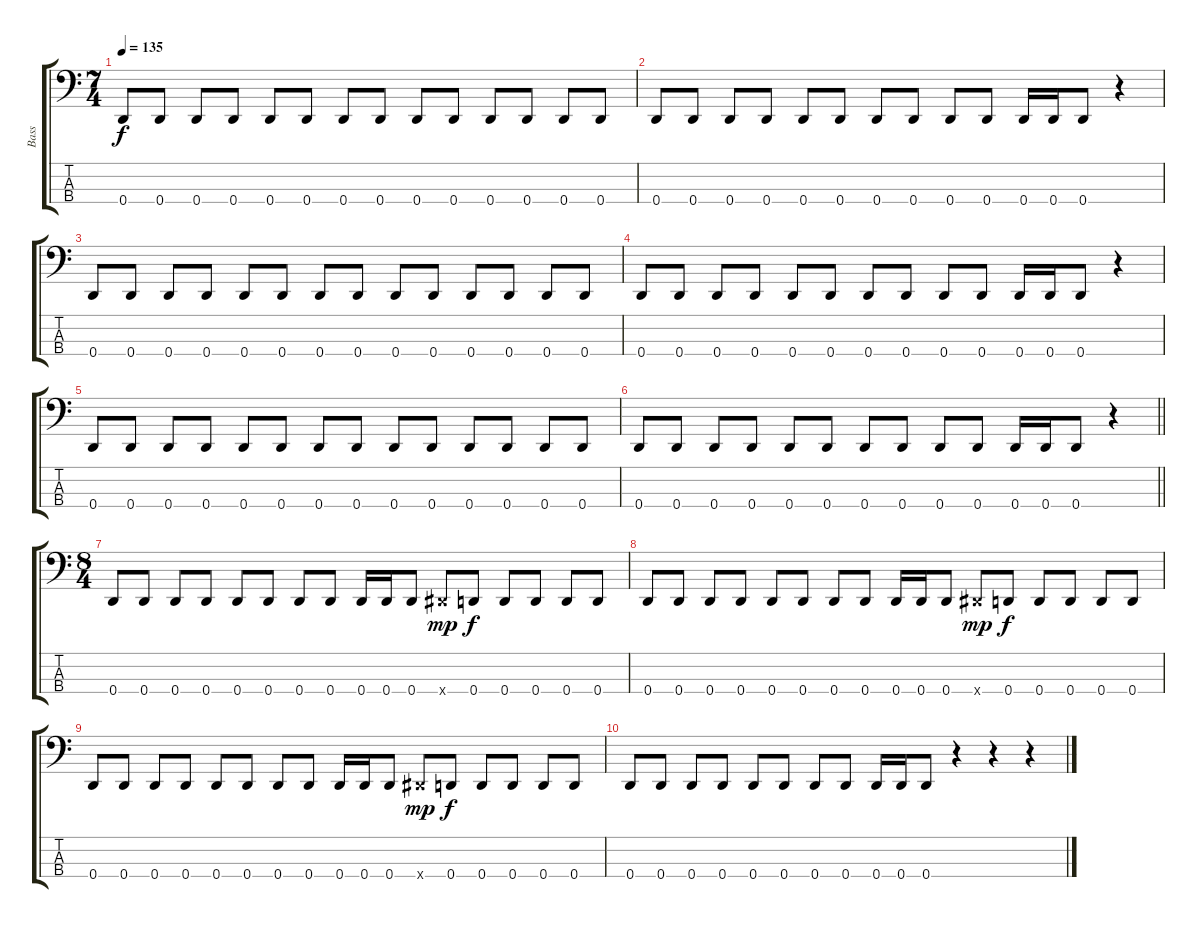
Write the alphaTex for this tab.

\track ("Bass" "Bass") {instrument electricbassfinger}
\staff {score tabs}
\tuning (F2 C2 G1 D1) {hide}
\ts (7 4)
\tempo 135
\clef f4
\ks c
0.4.8{dy f} 0.4.8 0.4.8 0.4.8 0.4.8 0.4.8 0.4.8 0.4.8 0.4.8 0.4.8 0.4.8 0.4.8 0.4.8 0.4.8 |
0.4.8 0.4.8 0.4.8 0.4.8 0.4.8 0.4.8 0.4.8 0.4.8 0.4.8 0.4.8 0.4.16 0.4.16 0.4.8 r.4 |
0.4.8 0.4.8 0.4.8 0.4.8 0.4.8 0.4.8 0.4.8 0.4.8 0.4.8 0.4.8 0.4.8 0.4.8 0.4.8 0.4.8 |
0.4.8 0.4.8 0.4.8 0.4.8 0.4.8 0.4.8 0.4.8 0.4.8 0.4.8 0.4.8 0.4.16 0.4.16 0.4.8 r.4 |
0.4.8 0.4.8 0.4.8 0.4.8 0.4.8 0.4.8 0.4.8 0.4.8 0.4.8 0.4.8 0.4.8 0.4.8 0.4.8 0.4.8 |
\barLineRight lightlight
0.4.8 0.4.8 0.4.8 0.4.8 0.4.8 0.4.8 0.4.8 0.4.8 0.4.8 0.4.8 0.4.16 0.4.16 0.4.8 r.4 |
\ts (8 4)
\section ("" "")
0.4.8 0.4.8 0.4.8 0.4.8 0.4.8 0.4.8 0.4.8 0.4.8 0.4.16 0.4.16 0.4.8 1.4{x}.8{dy mp} 0.4.8{dy f} 0.4.8 0.4.8 0.4.8 0.4.8 |
0.4.8 0.4.8 0.4.8 0.4.8 0.4.8 0.4.8 0.4.8 0.4.8 0.4.16 0.4.16 0.4.8 1.4{x}.8{dy mp} 0.4.8{dy f} 0.4.8 0.4.8 0.4.8 0.4.8 |
0.4.8 0.4.8 0.4.8 0.4.8 0.4.8 0.4.8 0.4.8 0.4.8 0.4.16 0.4.16 0.4.8 1.4{x}.8{dy mp} 0.4.8{dy f} 0.4.8 0.4.8 0.4.8 0.4.8 |
0.4.8 0.4.8 0.4.8 0.4.8 0.4.8 0.4.8 0.4.8 0.4.8 0.4.16 0.4.16 0.4.8 r.4 r.4 r.4
